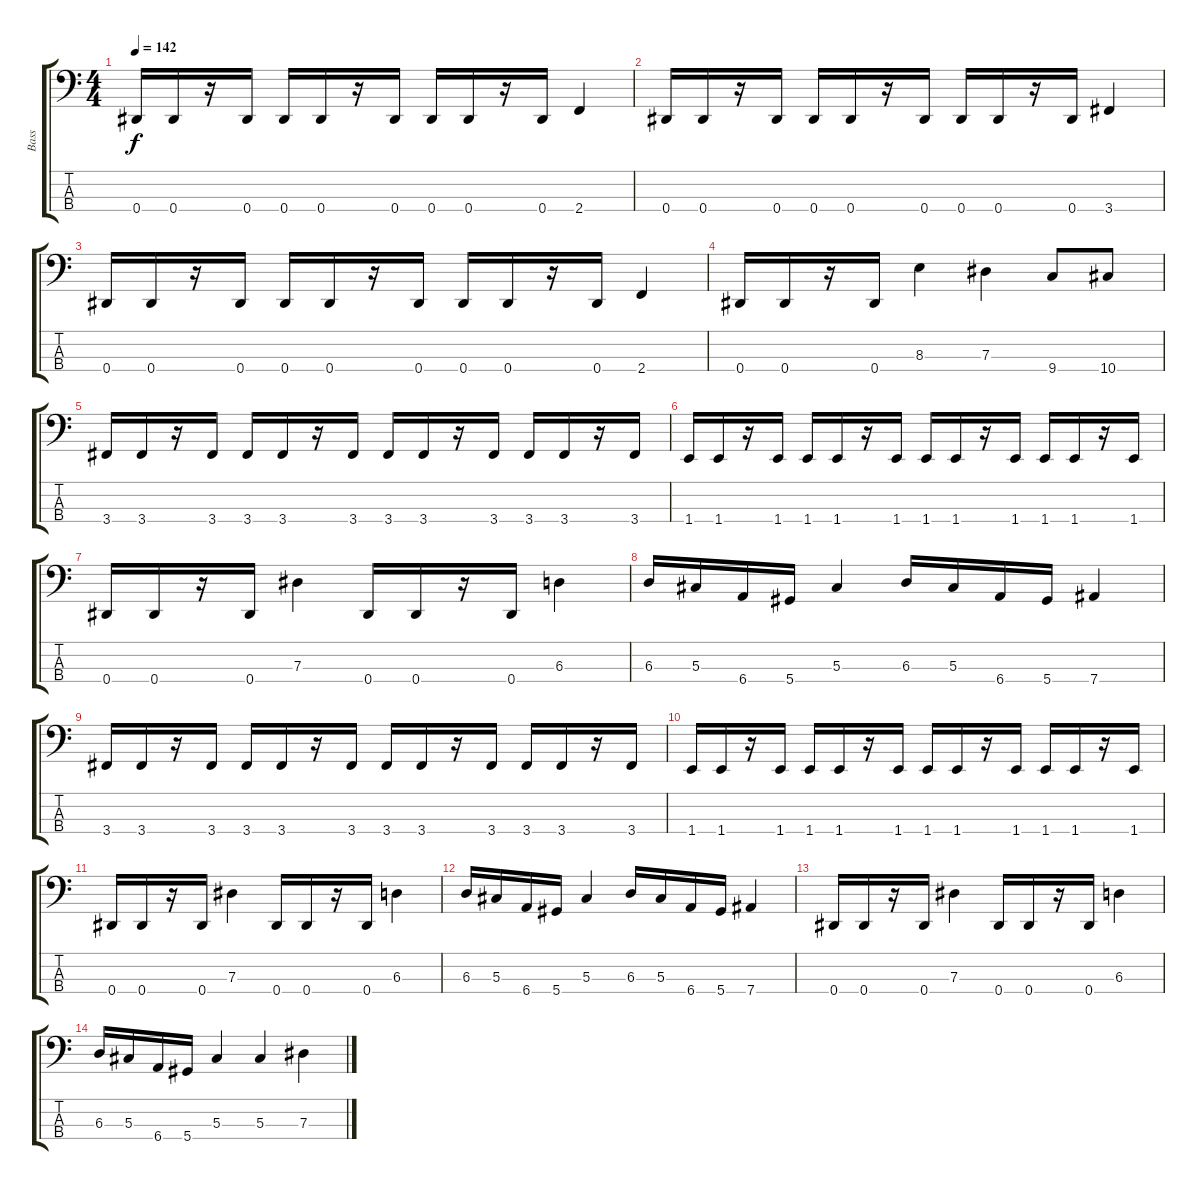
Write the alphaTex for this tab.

\track ("Bass" "Bass") {instrument electricbasspick}
\staff {score tabs}
\tuning (Gb2 Db2 Ab1 Eb1) {hide}
\ts (4 4)
\tempo 142
\clef f4
\ks c
0.4.16{dy f} 0.4.16 r.16 0.4.16 0.4.16 0.4.16 r.16 0.4.16 0.4.16 0.4.16 r.16 0.4.16 2.4.4 |
0.4.16 0.4.16 r.16 0.4.16 0.4.16 0.4.16 r.16 0.4.16 0.4.16 0.4.16 r.16 0.4.16 3.4.4 |
0.4.16 0.4.16 r.16 0.4.16 0.4.16 0.4.16 r.16 0.4.16 0.4.16 0.4.16 r.16 0.4.16 2.4.4 |
0.4.16 0.4.16 r.16 0.4.16 8.3.4 7.3.4 9.4.8 10.4.8 |
3.4.16 3.4.16 r.16 3.4.16 3.4.16 3.4.16 r.16 3.4.16 3.4.16 3.4.16 r.16 3.4.16 3.4.16 3.4.16 r.16 3.4.16 |
1.4.16 1.4.16 r.16 1.4.16 1.4.16 1.4.16 r.16 1.4.16 1.4.16 1.4.16 r.16 1.4.16 1.4.16 1.4.16 r.16 1.4.16 |
0.4.16 0.4.16 r.16 0.4.16 7.3.4 0.4.16 0.4.16 r.16 0.4.16 6.3.4 |
6.3.16 5.3.16 6.4.16 5.4.16 5.3.4 6.3.16 5.3.16 6.4.16 5.4.16 7.4.4 |
3.4.16 3.4.16 r.16 3.4.16 3.4.16 3.4.16 r.16 3.4.16 3.4.16 3.4.16 r.16 3.4.16 3.4.16 3.4.16 r.16 3.4.16 |
1.4.16 1.4.16 r.16 1.4.16 1.4.16 1.4.16 r.16 1.4.16 1.4.16 1.4.16 r.16 1.4.16 1.4.16 1.4.16 r.16 1.4.16 |
0.4.16 0.4.16 r.16 0.4.16 7.3.4 0.4.16 0.4.16 r.16 0.4.16 6.3.4 |
6.3.16 5.3.16 6.4.16 5.4.16 5.3.4 6.3.16 5.3.16 6.4.16 5.4.16 7.4.4 |
0.4.16 0.4.16 r.16 0.4.16 7.3.4 0.4.16 0.4.16 r.16 0.4.16 6.3.4 |
6.3.16 5.3.16 6.4.16 5.4.16 5.3.4 5.3.4 7.3.4
